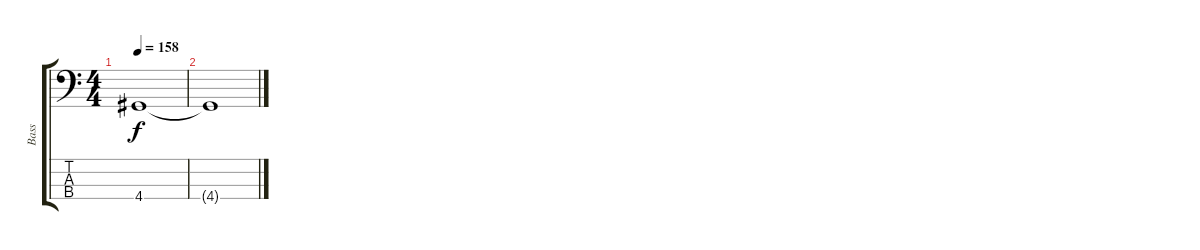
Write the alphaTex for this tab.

\track ("Bass" "Bass") {instrument acousticbass}
\staff {score tabs}
\tuning (G2 D2 A1 E1) {hide}
\ts (4 4)
\tempo 158
\clef f4
\ks c
4.4.1{dy f} |
4.4{t}.1
